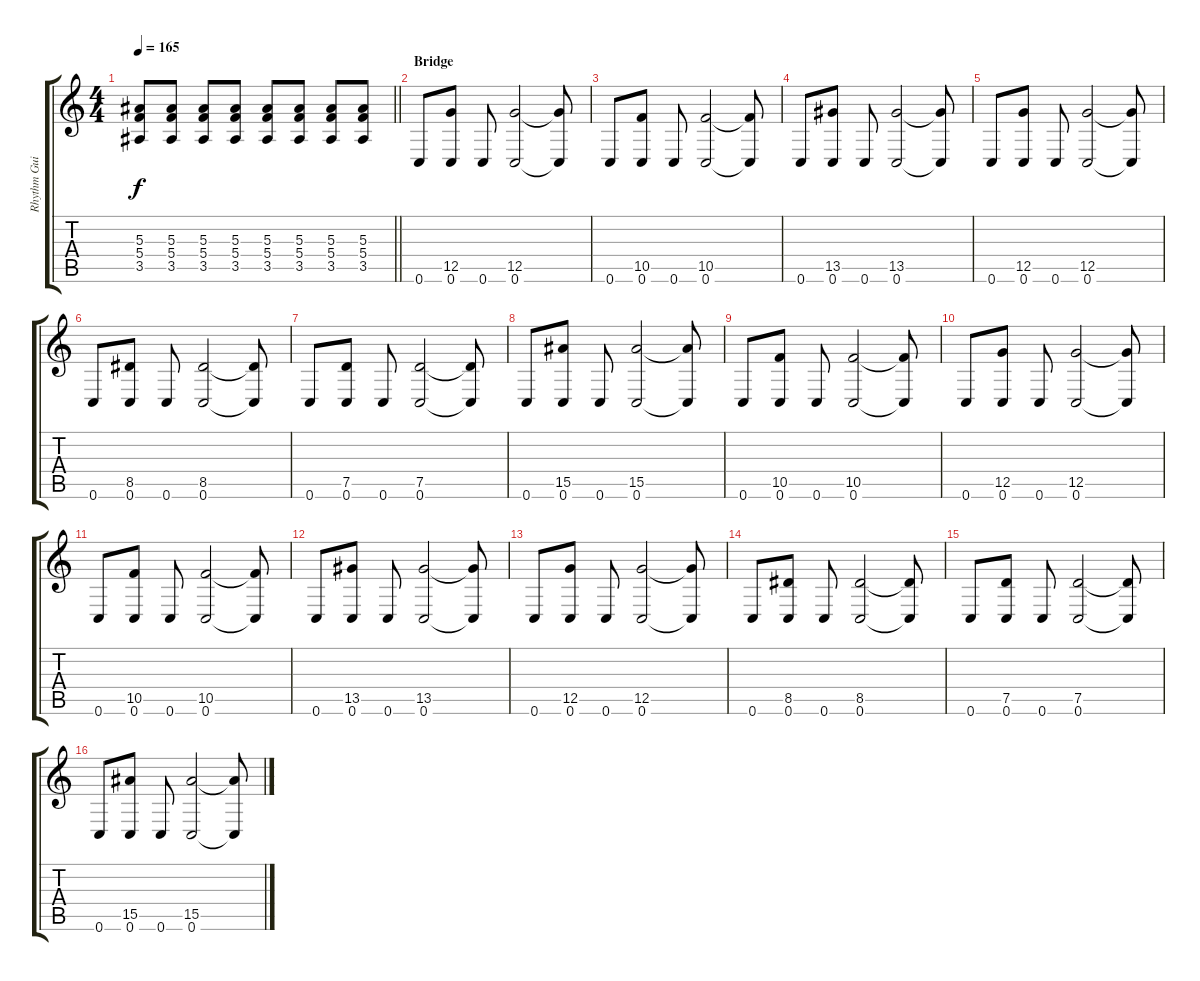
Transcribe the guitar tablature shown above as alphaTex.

\track ("Rhythm Guitar" "Rhythm Gui") {instrument distortionguitar}
\staff {score tabs}
\tuning (D4 A3 F3 C3 G2 C2) {hide}
\ts (4 4)
\tempo 165
\clef g2
\barLineRight lightlight
\ks c
(5.3 5.4 3.5).8{dy f} (5.3 5.4 3.5).8 (5.3 5.4 3.5).8 (5.3 5.4 3.5).8 (5.3 5.4 3.5).8 (5.3 5.4 3.5).8 (5.3 5.4 3.5).8 (5.3 5.4 3.5).8 |
\section ("" "Bridge")
0.6.8 (12.5 0.6).8 0.6.8 (12.5 0.6).2 (12.5{t} 0.6{t}).8 |
0.6.8 (10.5 0.6).8 0.6.8 (10.5 0.6).2 (10.5{t} 0.6{t}).8 |
0.6.8 (13.5 0.6).8 0.6.8 (13.5 0.6).2 (13.5{t} 0.6{t}).8 |
0.6.8 (12.5 0.6).8 0.6.8 (12.5 0.6).2 (12.5{t} 0.6{t}).8 |
0.6.8 (8.5 0.6).8 0.6.8 (8.5 0.6).2 (8.5{t} 0.6{t}).8 |
0.6.8 (7.5 0.6).8 0.6.8 (7.5 0.6).2 (7.5{t} 0.6{t}).8 |
0.6.8 (15.5 0.6).8 0.6.8 (15.5 0.6).2 (15.5{t} 0.6{t}).8 |
0.6.8 (10.5 0.6).8 0.6.8 (10.5 0.6).2 (10.5{t} 0.6{t}).8 |
0.6.8 (12.5 0.6).8 0.6.8 (12.5 0.6).2 (12.5{t} 0.6{t}).8 |
0.6.8 (10.5 0.6).8 0.6.8 (10.5 0.6).2 (10.5{t} 0.6{t}).8 |
0.6.8 (13.5 0.6).8 0.6.8 (13.5 0.6).2 (13.5{t} 0.6{t}).8 |
0.6.8 (12.5 0.6).8 0.6.8 (12.5 0.6).2 (12.5{t} 0.6{t}).8 |
0.6.8 (8.5 0.6).8 0.6.8 (8.5 0.6).2 (8.5{t} 0.6{t}).8 |
0.6.8 (7.5 0.6).8 0.6.8 (7.5 0.6).2 (7.5{t} 0.6{t}).8 |
0.6.8 (15.5 0.6).8 0.6.8 (15.5 0.6).2 (15.5{t} 0.6{t}).8
